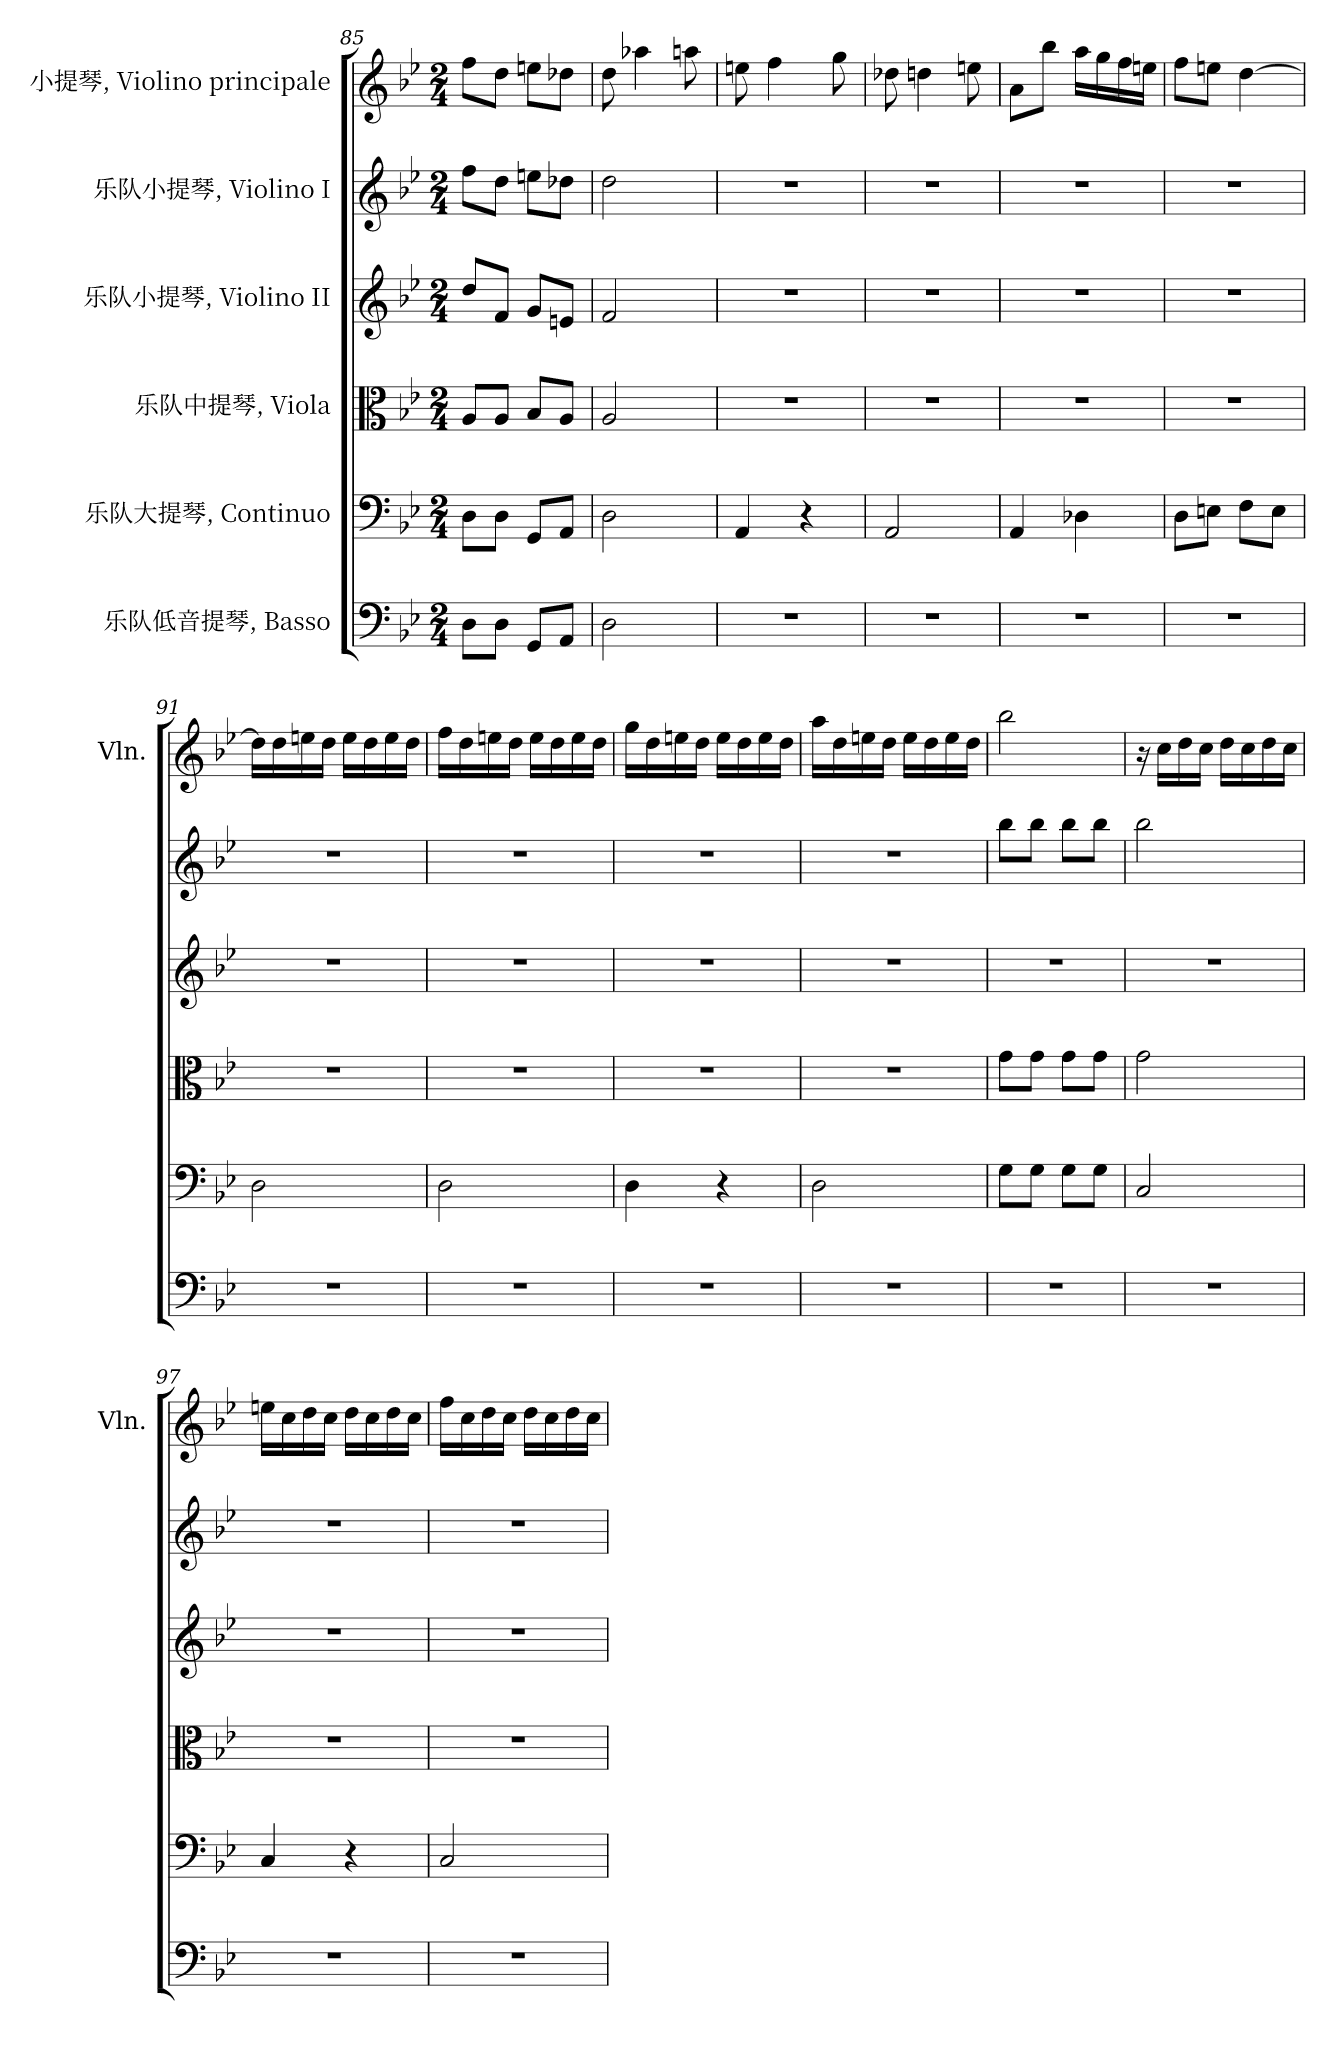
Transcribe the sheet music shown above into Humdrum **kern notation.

**kern	**kern	**kern	**kern	**kern	**kern
*part6	*part5	*part4	*part3	*part2	*part1
*staff6	*staff5	*staff4	*staff3	*staff2	*staff1
*I"乐队低音提琴, Basso	*I"乐队大提琴, Continuo	*I"乐队中提琴, Viola	*I"乐队小提琴, Violino II	*I"乐队小提琴, Violino I	*I"小提琴, Violino principale
*	*	*	*	*	*I'Vln.
*clefF4	*clefF4	*clefC3	*clefG2	*clefG2	*clefG2
*ITrd7c12	*	*	*	*	*
*k[b-e-]	*k[b-e-]	*k[b-e-]	*k[b-e-]	*k[b-e-]	*k[b-e-]
*M2/4	*M2/4	*M2/4	*M2/4	*M2/4	*M2/4
=85	=85	=85	=85	=85	=85
8DD\L	8D\L	8A/L	8dd/L	8ff\L	8ff\L
8DD\J	8D\J	8A/J	8f/J	8dd\J	8dd\J
8GGG/L	8GG/L	8B-/L	8g/L	8een\L	8een\L
8AAA/J	8AA/J	8A/J	8en/J	8dd-X\J	8dd-X\J
=86	=86	=86	=86	=86	=86
2DD\	2D\	2A/	2f/	2dd\	8dd\
.	.	.	.	.	4aa-X\
.	.	.	.	.	8aan\
=87	=87	=87	=87	=87	=87
2r	4AA/	2r	2r	2r	8een\
.	.	.	.	.	4ff\
.	4r	.	.	.	.
.	.	.	.	.	8gg\
=88	=88	=88	=88	=88	=88
2r	2AA/	2r	2r	2r	8dd-X\
.	.	.	.	.	4ddn\
.	.	.	.	.	8een\
=89	=89	=89	=89	=89	=89
2r	4AA/	2r	2r	2r	8a\L
.	.	.	.	.	8bb-\J
.	4D-X\	.	.	.	16aa\LL
.	.	.	.	.	16gg\
.	.	.	.	.	16ff\
.	.	.	.	.	16een\JJ
!!LO:PB:g=z
=90	=90	=90	=90	=90	=90
2r	8D\L	2r	2r	2r	8ff\L
.	8En\J	.	.	.	8een\J
.	8F\L	.	.	.	[4dd\
.	8E\J	.	.	.	.
=91	=91	=91	=91	=91	=91
2r	2D\	2r	2r	2r	16dd\LL]
.	.	.	.	.	16dd\
.	.	.	.	.	16een\
.	.	.	.	.	16dd\JJ
.	.	.	.	.	16ee\LL
.	.	.	.	.	16dd\
.	.	.	.	.	16ee\
.	.	.	.	.	16dd\JJ
=92	=92	=92	=92	=92	=92
2r	2D\	2r	2r	2r	16ff\LL
.	.	.	.	.	16dd\
.	.	.	.	.	16een\
.	.	.	.	.	16dd\JJ
.	.	.	.	.	16ee\LL
.	.	.	.	.	16dd\
.	.	.	.	.	16ee\
.	.	.	.	.	16dd\JJ
=93	=93	=93	=93	=93	=93
2r	4D\	2r	2r	2r	16gg\LL
.	.	.	.	.	16dd\
.	.	.	.	.	16een\
.	.	.	.	.	16dd\JJ
.	4r	.	.	.	16ee\LL
.	.	.	.	.	16dd\
.	.	.	.	.	16ee\
.	.	.	.	.	16dd\JJ
=94	=94	=94	=94	=94	=94
2r	2D\	2r	2r	2r	16aa\LL
.	.	.	.	.	16dd\
.	.	.	.	.	16een\
.	.	.	.	.	16dd\JJ
.	.	.	.	.	16ee\LL
.	.	.	.	.	16dd\
.	.	.	.	.	16ee\
.	.	.	.	.	16dd\JJ
!!LO:LB:g=z
=95	=95	=95	=95	=95	=95
2r	8G\L	8g\L	2r	8bb-\L	2bb-\
.	8G\J	8g\J	.	8bb-\J	.
.	8G\L	8g\L	.	8bb-\L	.
.	8G\J	8g\J	.	8bb-\J	.
=96	=96	=96	=96	=96	=96
2r	2C/	2g\	2r	2bb-\	16r
.	.	.	.	.	16cc\LL
.	.	.	.	.	16dd\
.	.	.	.	.	16cc\JJ
.	.	.	.	.	16dd\LL
.	.	.	.	.	16cc\
.	.	.	.	.	16dd\
.	.	.	.	.	16cc\JJ
=97	=97	=97	=97	=97	=97
2r	4C/	2r	2r	2r	16een\LL
.	.	.	.	.	16cc\
.	.	.	.	.	16dd\
.	.	.	.	.	16cc\JJ
.	4r	.	.	.	16dd\LL
.	.	.	.	.	16cc\
.	.	.	.	.	16dd\
.	.	.	.	.	16cc\JJ
=98	=98	=98	=98	=98	=98
2r	2C/	2r	2r	2r	16ff\LL
.	.	.	.	.	16cc\
.	.	.	.	.	16dd\
.	.	.	.	.	16cc\JJ
.	.	.	.	.	16dd\LL
.	.	.	.	.	16cc\
.	.	.	.	.	16dd\
.	.	.	.	.	16cc\JJ
=	=	=	=	=	=
*-	*-	*-	*-	*-	*-
